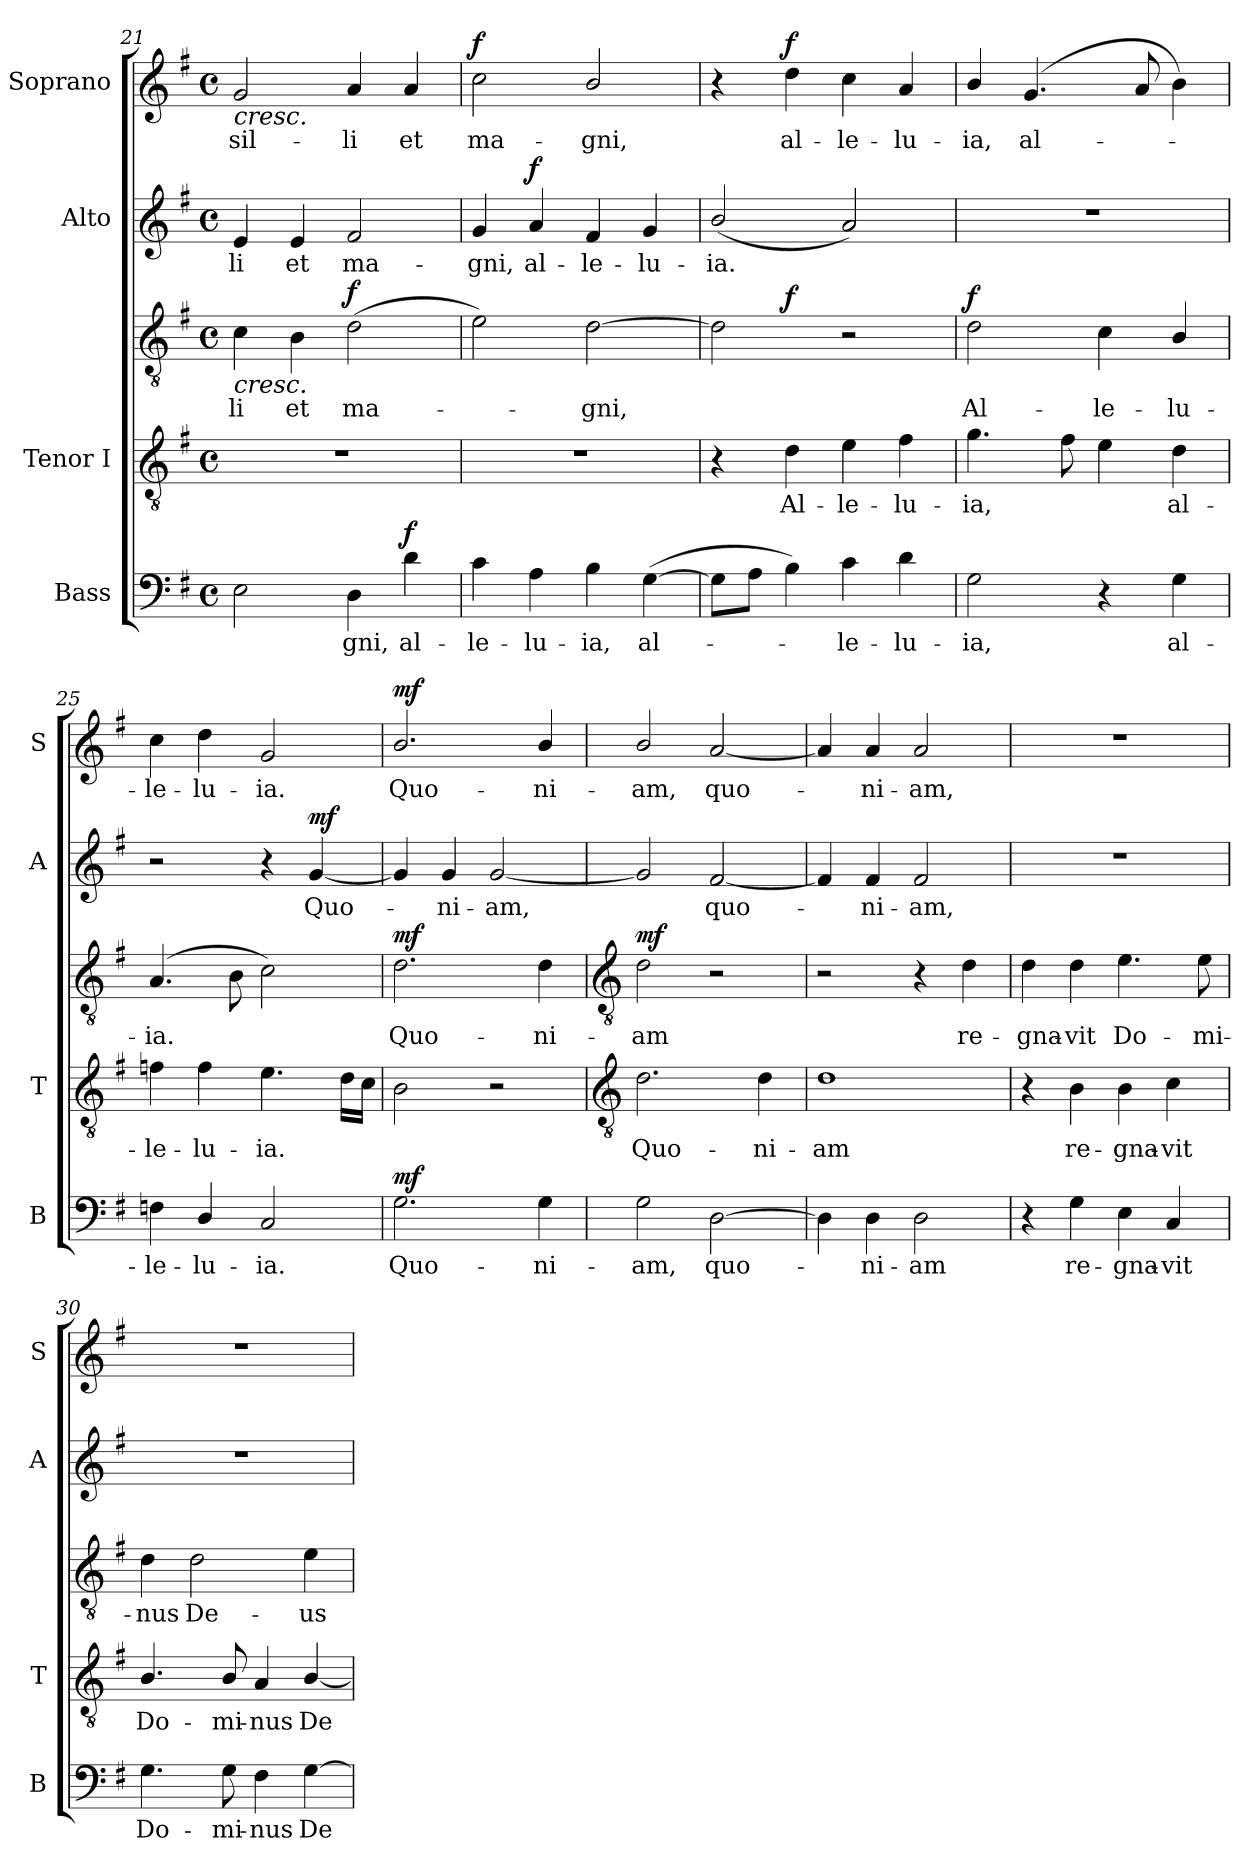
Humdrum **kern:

**kern	**text	**dynam	**kern	**text	**kern	**text	**dynam	**kern	**text	**dynam	**kern	**text	**dynam
*part4	*part4	*part4	*part3	*part3	*part3	*part3	*part3	*part2	*part2	*part2	*part1	*part1	*part1
*staff5	*staff5	*staff5	*staff4	*staff4	*staff3	*staff3	*staff3/4	*staff2	*staff2	*staff2	*staff1	*staff1	*staff1
*I"Bass	*	*	*I"Tenor I	*	*	*	*	*I"Alto	*	*	*I"Soprano	*	*
*I'B	*	*	*I'T	*	*	*	*	*I'A	*	*	*I'S	*	*
!!LO:LB:g=z
*clefF4	*	*	*clefGv2	*	*clefGv2	*	*	*clefG2	*	*	*clefG2	*	*
*k[f#]	*	*	*k[f#]	*	*k[f#]	*	*	*k[f#]	*	*	*k[f#]	*	*
*G:	*	*	*G:	*	*G:	*	*	*G:	*	*	*G:	*	*
*M4/4	*	*	*M4/4	*	*M4/4	*	*	*M4/4	*	*	*M4/4	*	*
*met(c)	*	*	*met(c)	*	*met(c)	*	*	*met(c)	*	*	*met(c)	*	*
=21	=21	=21	=21	=21	=21	=21	=21	=21	=21	=21	=21	=21	=21
!	!	!	!	!	!	!LO:LY:b	!LO:HP:b	!	!LO:LY:b	!	!	!LO:LY:b	!LO:HP:b
2E	.	.	1r	.	4c	li	<	4e	-li	.	2g	-sil-	<
!	!	!	!	!	!	!LO:LY:b	!	!	!LO:LY:b	!	!	!	!
.	.	.	.	.	4B	et	.	4e	et	.	.	.	.
!	!LO:LY:b	!	!	!	!	!LO:LY:b	!LO:DY:b	!	!LO:LY:b	!	!	!LO:LY:b	!
4D	gni,	.	.	.	(>2d	ma-	f	2f#	ma-	.	4a	-li	.
!	!LO:LY:b	!LO:DY:b	!	!	!	!	!	!	!	!	!	!LO:LY:b	!
4d	al-	f	.	.	.	.	.	.	.	.	4a	et	.
=22	=22	=22	=22	=22	=22	=22	=22	=22	=22	=22	=22	=22	=22
!	!LO:LY:b	!	!	!	!	!	!	!	!LO:LY:b	!	!	!LO:LY:b	!LO:DY:b
4c	-le-	.	1r	.	2e)	.	.	4g	-gni,	.	2cc	ma-	f
!	!LO:LY:b	!	!	!	!	!	!	!	!LO:LY:b	!LO:DY:b	!	!	!
4A	-lu-	.	.	.	.	.	.	4a	al-	f	.	.	.
!	!LO:LY:b	!	!	!	!	!LO:LY:b	!	!	!LO:LY:b	!	!	!LO:LY:b	!
4B	-ia,	.	.	.	[2d	gni,	.	4f#	-le-	.	2b/	-gni,	.
!	!LO:LY:b	!	!	!	!	!	!	!	!LO:LY:b	!	!	!	!
(>[4G	al-	.	.	.	.	.	.	4g	-lu-	.	.	.	.
.	.	.	.	.	.	.	.	.	.	.	.	.	[
=23	=23	=23	=23	=23	=23	=23	=23	=23	=23	=23	=23	=23	=23
!	!	!	!	!	!	!	!	!	!LO:LY:b	!	!	!	!
8GL]	.	.	4r	.	2d]	.	.	(<2b/	-ia.	.	4r	.	.
8AJ	.	.	.	.	.	.	.	.	.	.	.	.	.
!	!	!	!	!LO:LY:b	!	!	!LO:DY:b=2	!	!	!	!	!LO:LY:b	!LO:DY:b
4B)	.	.	4d	Al-	.	.	f	.	.	.	4dd	al-	f
!	!LO:LY:b	!	!	!LO:LY:b	!	!	!	!	!	!	!	!LO:LY:b	!
4c	le-	.	4e	-le-	2r	.	.	2a)	.	.	4cc	-le-	.
!	!LO:LY:b	!	!	!LO:LY:b	!	!	!	!	!	!	!	!LO:LY:b	!
4d	-lu-	.	4f#	-lu-	.	.	.	.	.	.	4a	-lu-	.
=24	=24	=24	=24	=24	=24	=24	=24	=24	=24	=24	=24	=24	=24
!	!LO:LY:b	!	!	!LO:LY:b	!	!LO:LY:b	!LO:DY:b	!	!	!	!	!LO:LY:b	!
2G	-ia,	.	4.g	-ia,	2d	-Al-	f	1r	.	.	4b/	-ia,	.
!	!	!	!	!	!	!	!	!	!	!	!	!LO:LY:b	!
.	.	.	.	.	.	.	.	.	.	.	(<4.g	al-	.
.	.	.	8f#	.	.	.	.	.	.	.	.	.	.
!	!	!	!	!	!	!LO:LY:b	!	!	!	!	!	!	!
4r	.	.	4e	.	4c	-le-	.	.	.	.	.	.	.
.	.	.	.	.	.	.	.	.	.	.	8a	.	.
!	!LO:LY:b	!	!	!LO:LY:b	!	!LO:LY:b	!	!	!	!	!	!	!
4G	al-	.	4d	al-	4B/	-lu-	.	.	.	.	4b)	.	.
=25	=25	=25	=25	=25	=25	=25	=25	=25	=25	=25	=25	=25	=25
!	!LO:LY:b	!	!	!LO:LY:b	!	!LO:LY:b	!	!	!	!	!	!LO:LY:b	!
4Fn	-le-	.	4fn	le-	(>4.A	-ia.	.	2r	.	.	4cc	le-	.
!	!LO:LY:b	!	!	!LO:LY:b	!	!	!	!	!	!	!	!LO:LY:b	!
4D/	-lu-	.	4f	-lu-	.	.	.	.	.	.	4dd	-lu-	.
.	.	.	.	.	8B	.	.	.	.	.	.	.	.
!	!LO:LY:b	!	!	!LO:LY:b	!	!	!	!	!	!	!	!LO:LY:b	!
2C	-ia.	.	4.e	-ia.	2c)	.	.	4r	.	.	2g	-ia.	.
!	!	!	!	!	!	!	!	!	!LO:LY:b	!LO:DY:b	!	!	!
.	.	.	.	.	.	.	.	[4g	Quo-	mf	.	.	.
.	.	.	16dLL	.	.	.	.	.	.	.	.	.	.
.	.	.	16cJJ	.	.	.	.	.	.	.	.	.	.
.	.	.	.	.	.	.	[	.	.	.	.	.	.
=26	=26	=26	=26	=26	=26	=26	=26	=26	=26	=26	=26	=26	=26
!	!LO:LY:b	!LO:DY:b	!	!	!	!LO:LY:b	!LO:DY:b	!	!	!	!	!LO:LY:b	!LO:DY:b
2.G	Quo-	mf	2B	.	2.d	Quo-	mf	4g]	.	.	2.b/	Quo-	mf
!	!	!	!	!	!	!	!	!	!LO:LY:b	!	!	!	!
.	.	.	.	.	.	.	.	4g	ni-	.	.	.	.
!	!	!	!	!	!	!	!	!	!LO:LY:b	!	!	!	!
.	.	.	2r	.	.	.	.	[2g	-am,	.	.	.	.
!	!LO:LY:b	!	!	!	!	!LO:LY:b	!	!	!	!	!	!LO:LY:b	!
4G	-ni-	.	.	.	4d	-ni-	.	.	.	.	4b/	-ni-	.
!!LO:LB:g=z
=27	=27	=27	=27	=27	=27	=27	=27	=27	=27	=27	=27	=27	=27
*	*	*	*clefGv2	*	*clefGv2	*	*	*	*	*	*	*	*
!	!LO:LY:b	!	!	!LO:LY:b	!	!LO:LY:b	!LO:DY:b=2	!	!	!	!	!LO:LY:b	!
2G	-am,	.	2.d	Quo-	2d	-am	mf	2g]	.	.	2b/	-am,	.
!	!LO:LY:b	!	!	!	!	!	!	!	!LO:LY:b	!	!	!LO:LY:b	!
[2D	quo-	.	.	.	2r	.	.	[2f#	quo-	.	[2a	quo-	.
!	!	!	!	!LO:LY:b	!	!	!	!	!	!	!	!	!
.	.	.	4d	-ni-	.	.	.	.	.	.	.	.	.
=28	=28	=28	=28	=28	=28	=28	=28	=28	=28	=28	=28	=28	=28
!	!	!	!	!LO:LY:b	!	!	!	!	!	!	!	!	!
4D]	.	.	1d	-am	2r	.	.	4f#]	.	.	4a]	.	.
!	!LO:LY:b	!	!	!	!	!	!	!	!LO:LY:b	!	!	!LO:LY:b	!
4D	ni-	.	.	.	.	.	.	4f#	ni-	.	4a	ni-	.
!	!LO:LY:b	!	!	!	!	!	!	!	!LO:LY:b	!	!	!LO:LY:b	!
2D	-am	.	.	.	4r	.	.	2f#	-am,	.	2a	-am,	.
!	!	!	!	!	!	!LO:LY:b	!	!	!	!	!	!	!
.	.	.	.	.	4d	-re-	.	.	.	.	.	.	.
=29	=29	=29	=29	=29	=29	=29	=29	=29	=29	=29	=29	=29	=29
!	!	!	!	!	!	!LO:LY:b	!	!	!	!	!	!	!
4r	.	.	4r	.	4d	gna-	.	1r	.	.	1r	.	.
!	!LO:LY:b	!	!	!LO:LY:b	!	!LO:LY:b	!	!	!	!	!	!	!
4G	re-	.	4B	-re-	4d	-vit	.	.	.	.	.	.	.
!	!LO:LY:b	!	!	!LO:LY:b	!	!LO:LY:b	!	!	!	!	!	!	!
4E	-gna-	.	4B	-gna-	4.e	Do-	.	.	.	.	.	.	.
!	!LO:LY:b	!	!	!LO:LY:b	!	!	!	!	!	!	!	!	!
4C	-vit	.	4c	-vit	.	.	.	.	.	.	.	.	.
!	!	!	!	!	!	!LO:LY:b	!	!	!	!	!	!	!
.	.	.	.	.	8e	-mi-	.	.	.	.	.	.	.
=30	=30	=30	=30	=30	=30	=30	=30	=30	=30	=30	=30	=30	=30
!	!LO:LY:b	!	!	!LO:LY:b	!	!LO:LY:b	!	!	!	!	!	!	!
4.G	Do-	.	4.B/	Do-	4d	nus	.	1r	.	.	1r	.	.
!	!	!	!	!	!	!LO:LY:b	!	!	!	!	!	!	!
.	.	.	.	.	2d	De-	.	.	.	.	.	.	.
!	!LO:LY:b	!	!	!LO:LY:b	!	!	!	!	!	!	!	!	!
8G	-mi-	.	8B/	-mi-	.	.	.	.	.	.	.	.	.
!	!LO:LY:b	!	!	!LO:LY:b	!	!	!	!	!	!	!	!	!
4F#	-nus	.	4A	-nus	.	.	.	.	.	.	.	.	.
!	!LO:LY:b	!	!	!LO:LY:b	!	!LO:LY:b	!	!	!	!	!	!	!
[4G	De-	.	[4B/	De-	4e	-us	.	.	.	.	.	.	.
=	=	=	=	=	=	=	=	=	=	=	=	=	=
*-	*-	*-	*-	*-	*-	*-	*-	*-	*-	*-	*-	*-	*-
